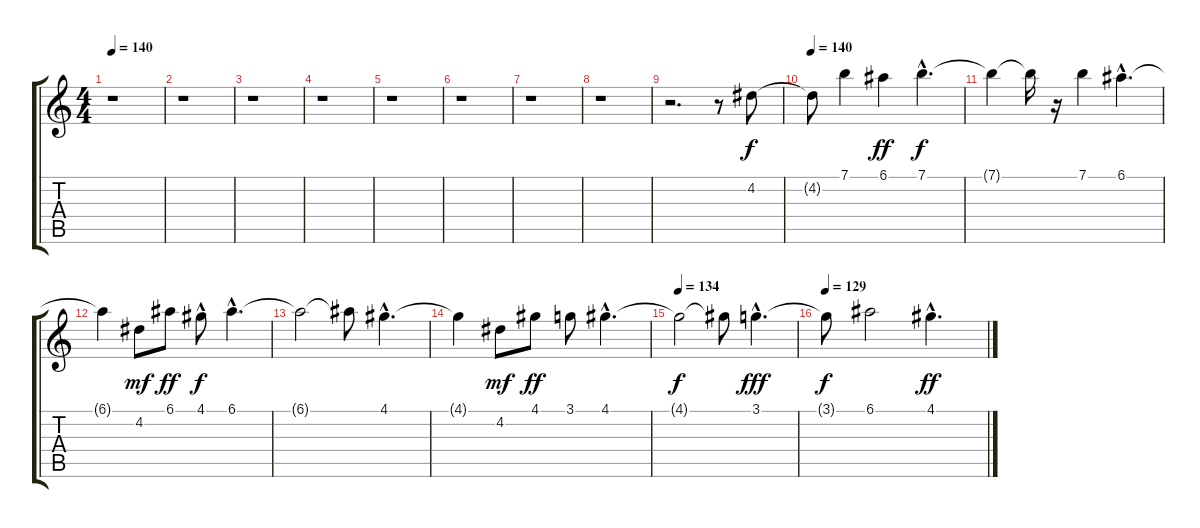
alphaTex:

\track "" {instrument electricbassfinger}
\staff {score tabs}
\tuning (E4 B3 G3 D3 A2 E2) {hide}
\ts (4 4)
\tempo 140
\clef g2
\ks c
r.1{dy f} |
r.1 |
r.1 |
r.1 |
r.1 |
r.1 |
r.1 |
r.1 |
r.2{d} r.8 4.2.8 |
\tempo 140
4.2{t}.8 7.1.4 6.1.4{dy ff} 7.1{hac}.4{d dy f} |
7.1{t}.4 7.1{t}.16 r.16 7.1.4 6.1{hac}.4{d} |
6.1{t}.4 4.2.8{dy mf} 6.1.8{dy ff} 4.1{hac}.8{dy f} 6.1{hac}.4{d} |
6.1{t}.2 6.1{t}.8 4.1{hac}.4{d} |
4.1{t}.4 4.2.8{dy mf} 4.1.8{dy ff} 3.1.8 4.1{hac}.4{d} |
\tempo 134
4.1{t}.2{dy f} 4.1{t}.8 3.1{hac}.4{d dy fff} |
\tempo 129
3.1{t}.8{dy f} 6.1.2 4.1{hac}.4{d dy ff}
